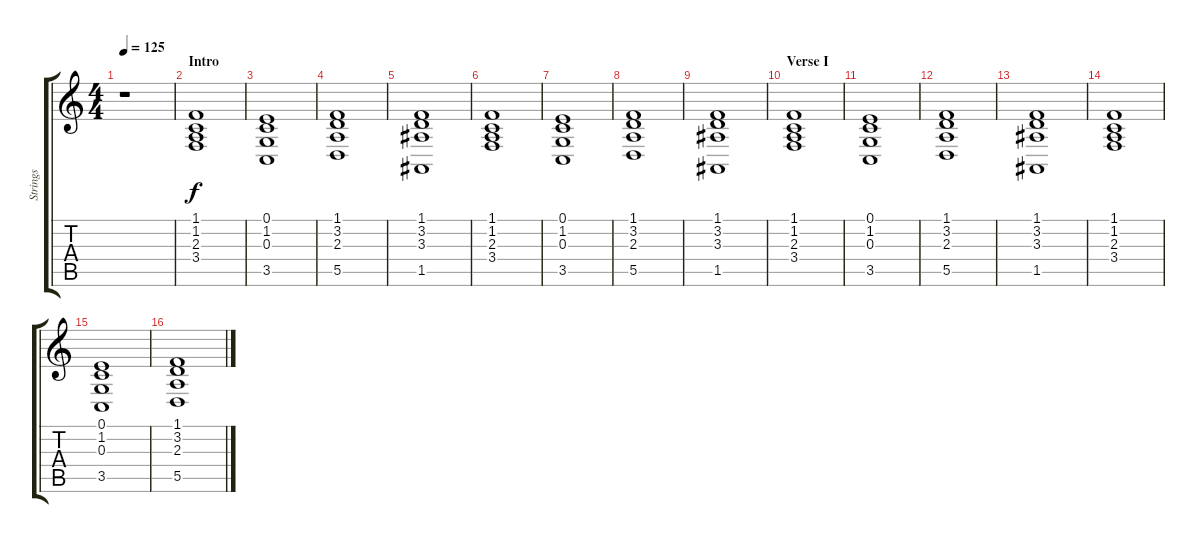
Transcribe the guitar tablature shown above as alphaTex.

\track ("Strings" "Strings") {instrument stringensemble1}
\staff {score tabs}
\tuning (E4 B3 G3 D3 A2 E2) {hide}
\ts (4 4)
\tempo 125
\clef g2
\ks c
r.1{dy f instrument stringensemble1} |
\section ("" "Intro")
(1.1 1.2 2.3 3.4).1 |
(0.1 1.2 0.3 3.5).1 |
(1.1 3.2 2.3 5.5).1 |
(1.1 3.2 3.3 1.5).1 |
(1.1 1.2 2.3 3.4).1 |
(0.1 1.2 0.3 3.5).1 |
(1.1 3.2 2.3 5.5).1 |
(1.1 3.2 3.3 1.5).1 |
\section ("" "Verse I")
(1.1 1.2 2.3 3.4).1 |
(0.1 1.2 0.3 3.5).1 |
(1.1 3.2 2.3 5.5).1 |
(1.1 3.2 3.3 1.5).1 |
(1.1 1.2 2.3 3.4).1 |
(0.1 1.2 0.3 3.5).1 |
(1.1 3.2 2.3 5.5).1
